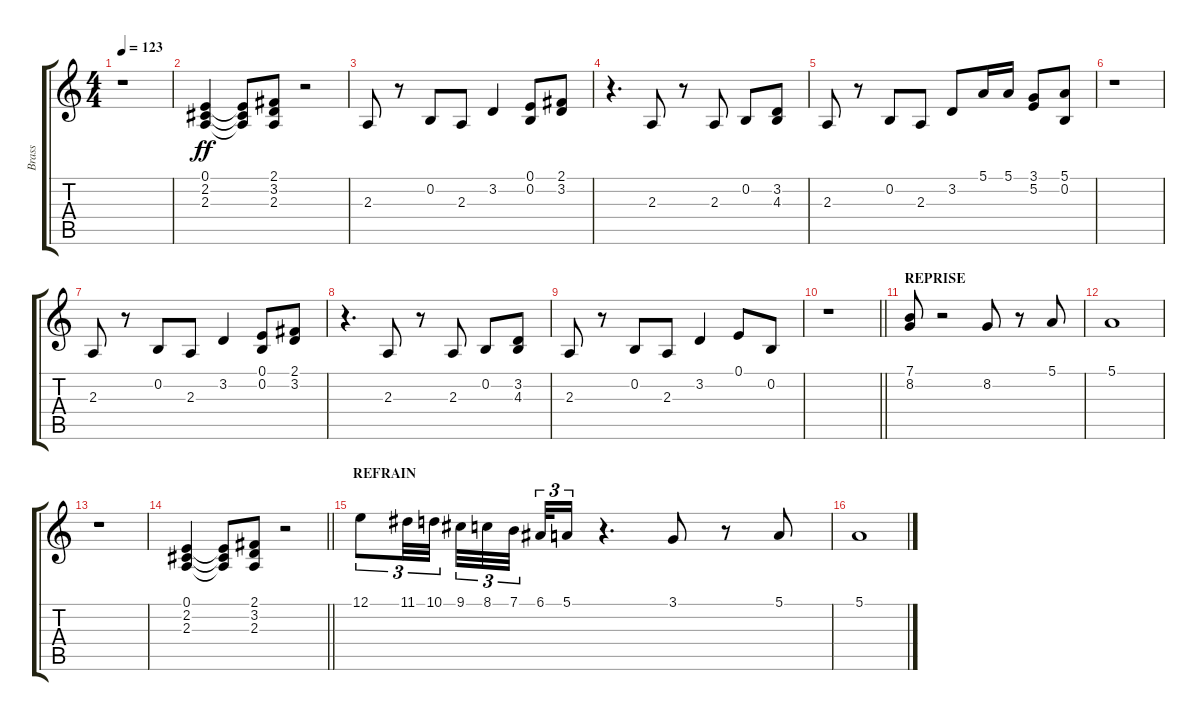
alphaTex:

\track ("Brass" "Brass") {instrument trombone}
\staff {score tabs}
\tuning (E4 B3 G3 D3 A2 E2) {hide}
\ts (4 4)
\tempo 123
\clef g2
\ks c
r.1{dy ff} |
(0.1 2.2 2.3).4 (0.1{t} 2.2{t} 2.3{t}).8 (2.1 3.2 2.3).8 r.2 |
2.3.8 r.8 0.2.8 2.3.8 3.2.4 (0.1 0.2).8 (2.1 3.2).8 |
r.4{d} 2.3.8 r.8 2.3.8 0.2.8 (3.2 4.3).8 |
2.3.8 r.8 0.2.8 2.3.8 3.2.8 5.1.16 5.1.16 (3.1 5.2).8 (5.1 0.2).8 |
r.1 |
2.3.8 r.8 0.2.8 2.3.8 3.2.4 (0.1 0.2).8 (2.1 3.2).8 |
r.4{d} 2.3.8 r.8 2.3.8 0.2.8 (3.2 4.3).8 |
2.3.8 r.8 0.2.8 2.3.8 3.2.4 0.1.8 0.2.8 |
\barLineRight lightlight
r.1 |
\section ("" "REPRISE")
(7.1 8.2).8 r.2 8.2.8 r.8 5.1.8 |
5.1.1 |
r.1 |
\barLineRight lightlight
(0.1 2.2 2.3).4 (0.1{t} 2.2{t} 2.3{t}).8 (2.1 3.2 2.3).8 r.2 |
\section ("" "REFRAIN")
12.1.8{tu (3 2)} 11.1.32{tu (3 2)} 10.1.32{tu (3 2) beam splitsecondary} 9.1.32{tu (3 2)} 8.1.32{tu (3 2)} 7.1.32{tu (3 2) beam splitsecondary} 6.1.32{tu (3 2)} 5.1.16{tu (3 2)} r.4{d} 3.1.8 r.8 5.1.8 |
5.1.1
